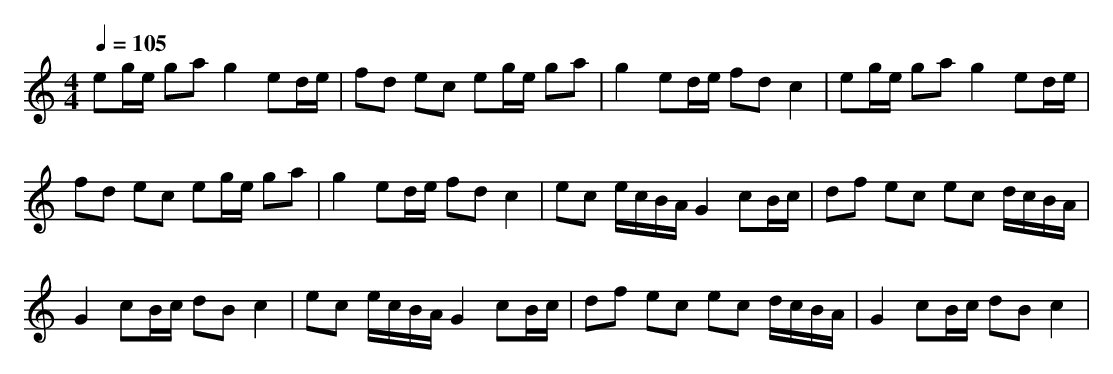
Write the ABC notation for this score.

X:1
T:
M: 4/4
L: 1/8
Q:1/4=105
K:C % 0 sharps
eg/2e/2 ga g2 ed/2e/2|fd ec eg/2e/2 ga|g2 ed/2e/2 fd c2|eg/2e/2 ga g2 ed/2e/2|
fd ec eg/2e/2 ga|g2 ed/2e/2 fd c2|ec e/2c/2B/2A/2 G2 cB/2c/2|df ec ec d/2c/2B/2A/2|
G2 cB/2c/2 dB c2|ec e/2c/2B/2A/2 G2 cB/2c/2|df ec ec d/2c/2B/2A/2|G2 cB/2c/2 dB c2|
